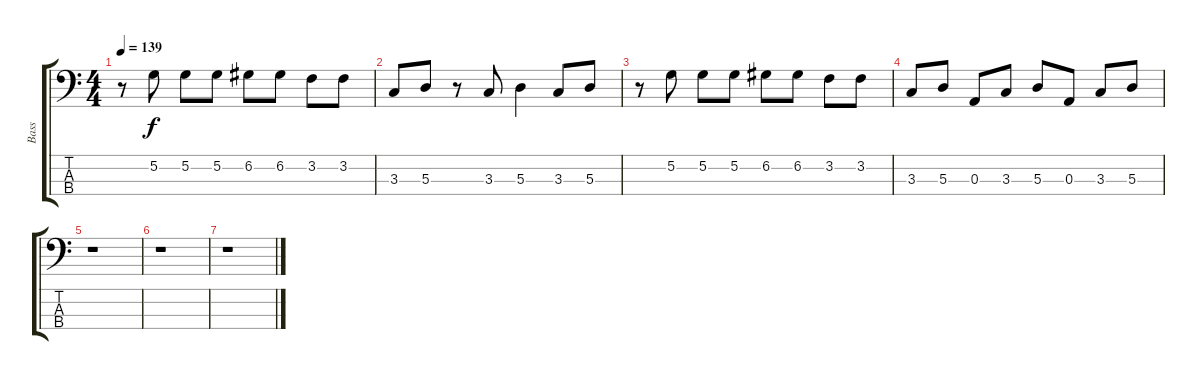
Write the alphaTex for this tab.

\track ("Bass" "Bass") {instrument electricbasspick}
\staff {score tabs}
\tuning (G2 D2 A1 D1) {hide}
\ts (4 4)
\tempo 139
\clef f4
\ks c
r.8{dy f} 5.2.8 5.2.8 5.2.8 6.2.8 6.2.8 3.2.8 3.2.8 |
3.3.8 5.3.8 r.8 3.3.8 5.3.4 3.3.8 5.3.8 |
r.8 5.2.8 5.2.8 5.2.8 6.2.8 6.2.8 3.2.8 3.2.8 |
3.3.8 5.3.8 0.3.8 3.3.8 5.3.8 0.3.8 3.3.8 5.3.8 |
r.1 |
r.1 |
r.1
